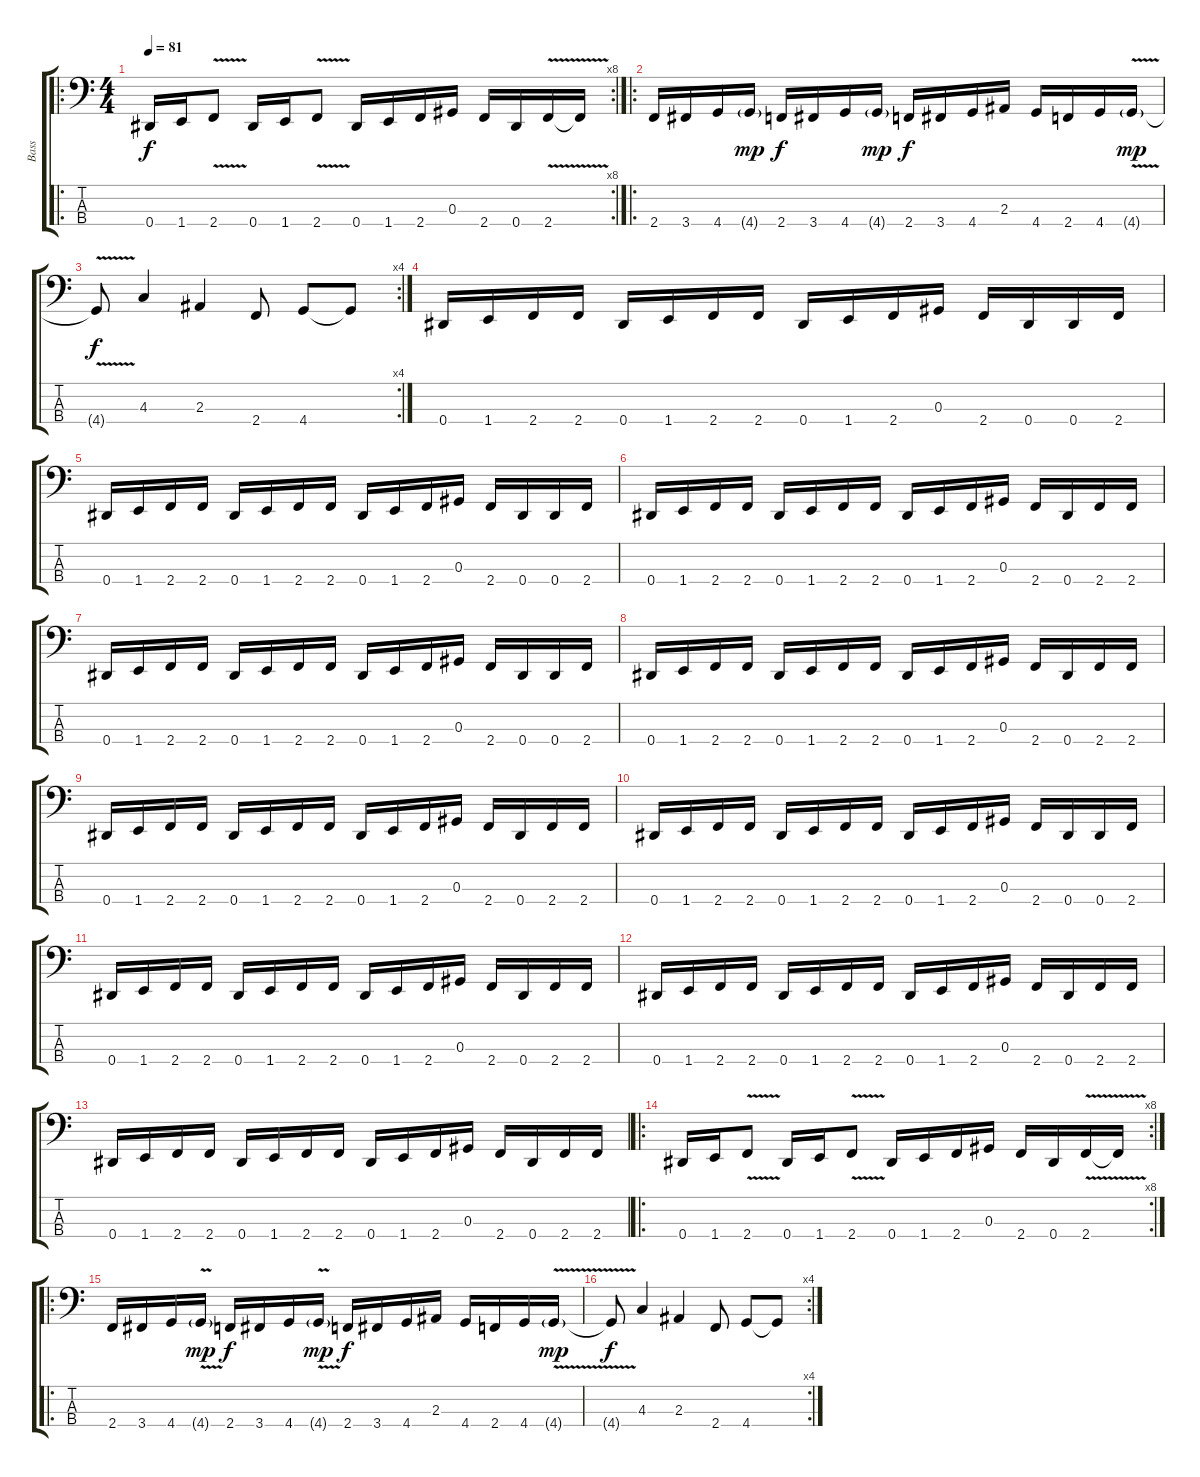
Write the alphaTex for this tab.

\track ("Bass" "Bass") {instrument electricbassfinger}
\staff {score tabs}
\tuning (Gb2 Db2 Ab1 Eb1) {hide}
\ro
\rc 8
\ts (4 4)
\tempo 81
\clef f4
\ks c
0.4.16{dy f} 1.4.16 2.4{v}.8 0.4.16 1.4.16 2.4{v}.8 0.4.16 1.4.16 2.4.16 0.3.16 2.4.16 0.4.16 2.4{v}.16 2.4{t}.16 |
\ro
2.4.16 3.4.16 4.4.16 4.4{g}.16{dy mp} 2.4.16{dy f} 3.4.16 4.4.16 4.4{g}.16{dy mp} 2.4.16{dy f} 3.4.16 4.4.16 2.3.16 4.4.16 2.4.16 4.4.16 4.4{v g}.16{dy mp} |
\rc 4
4.4{t}.8{dy f} 4.3.4 2.3.4 2.4.8 4.4.8 4.4{t}.8 |
0.4.16 1.4.16 2.4.16 2.4.16 0.4.16 1.4.16 2.4.16 2.4.16 0.4.16 1.4.16 2.4.16 0.3.16 2.4.16 0.4.16 0.4.16 2.4.16 |
0.4.16 1.4.16 2.4.16 2.4.16 0.4.16 1.4.16 2.4.16 2.4.16 0.4.16 1.4.16 2.4.16 0.3.16 2.4.16 0.4.16 0.4.16 2.4.16 |
0.4.16 1.4.16 2.4.16 2.4.16 0.4.16 1.4.16 2.4.16 2.4.16 0.4.16 1.4.16 2.4.16 0.3.16 2.4.16 0.4.16 2.4.16 2.4.16 |
0.4.16 1.4.16 2.4.16 2.4.16 0.4.16 1.4.16 2.4.16 2.4.16 0.4.16 1.4.16 2.4.16 0.3.16 2.4.16 0.4.16 0.4.16 2.4.16 |
0.4.16 1.4.16 2.4.16 2.4.16 0.4.16 1.4.16 2.4.16 2.4.16 0.4.16 1.4.16 2.4.16 0.3.16 2.4.16 0.4.16 2.4.16 2.4.16 |
0.4.16 1.4.16 2.4.16 2.4.16 0.4.16 1.4.16 2.4.16 2.4.16 0.4.16 1.4.16 2.4.16 0.3.16 2.4.16 0.4.16 2.4.16 2.4.16 |
0.4.16 1.4.16 2.4.16 2.4.16 0.4.16 1.4.16 2.4.16 2.4.16 0.4.16 1.4.16 2.4.16 0.3.16 2.4.16 0.4.16 0.4.16 2.4.16 |
0.4.16 1.4.16 2.4.16 2.4.16 0.4.16 1.4.16 2.4.16 2.4.16 0.4.16 1.4.16 2.4.16 0.3.16 2.4.16 0.4.16 2.4.16 2.4.16 |
0.4.16 1.4.16 2.4.16 2.4.16 0.4.16 1.4.16 2.4.16 2.4.16 0.4.16 1.4.16 2.4.16 0.3.16 2.4.16 0.4.16 2.4.16 2.4.16 |
0.4.16 1.4.16 2.4.16 2.4.16 0.4.16 1.4.16 2.4.16 2.4.16 0.4.16 1.4.16 2.4.16 0.3.16 2.4.16 0.4.16 2.4.16 2.4.16 |
\ro
\rc 8
0.4.16 1.4.16 2.4{v}.8 0.4.16 1.4.16 2.4{v}.8 0.4.16 1.4.16 2.4.16 0.3.16 2.4.16 0.4.16 2.4{v}.16 2.4{t}.16 |
\ro
2.4.16 3.4.16 4.4.16 4.4{v g}.16{dy mp} 2.4.16{dy f} 3.4.16 4.4.16 4.4{v g}.16{dy mp} 2.4.16{dy f} 3.4.16 4.4.16 2.3.16 4.4.16 2.4.16 4.4.16 4.4{v g}.16{dy mp} |
\rc 4
4.4{t}.8{dy f} 4.3.4 2.3.4 2.4.8 4.4.8 4.4{t}.8
